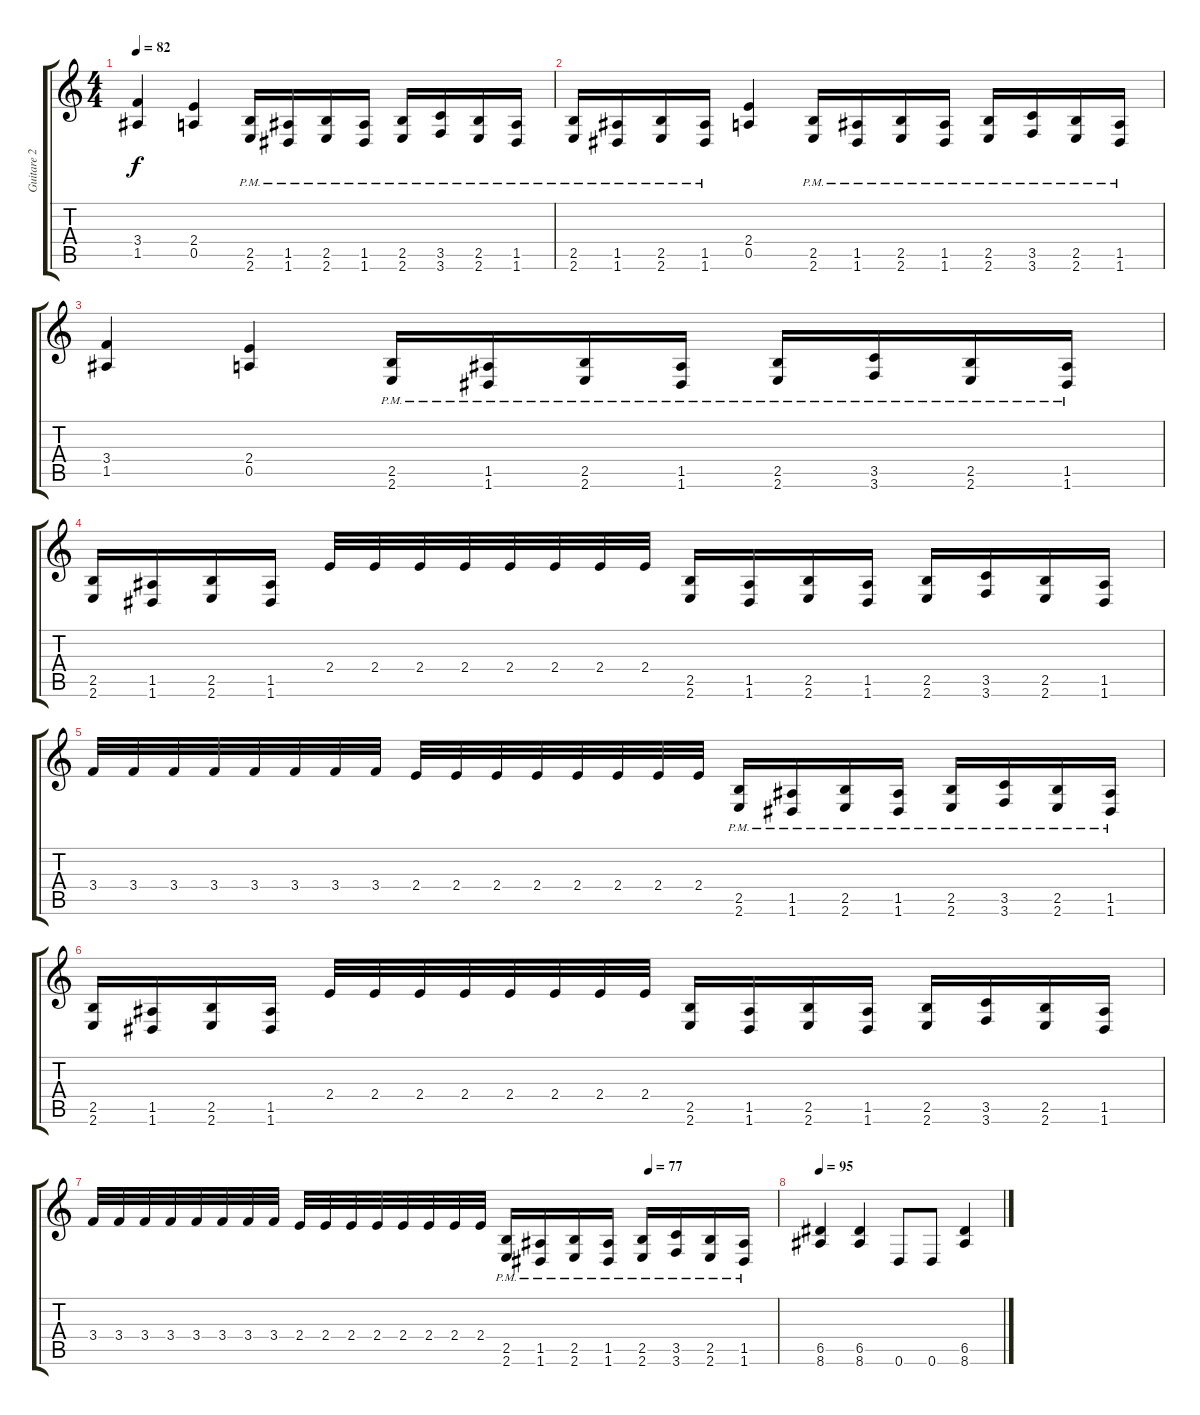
\track ("Guitare 2" "Guitare 2") {instrument distortionguitar}
\staff {score tabs}
\tuning (E4 B3 G3 D3 A2 D2) {hide}
\ts (4 4)
\tempo 82
\clef g2
\ks c
(3.4 1.5).4{dy f} (2.4 0.5).4 (2.5 2.6{pm}).16 (1.5 1.6{pm}).16 (2.5 2.6{pm}).16 (1.5 1.6{pm}).16 (2.5 2.6{pm}).16 (3.5 3.6{pm}).16 (2.5 2.6{pm}).16 (1.5 1.6{pm}).16 |
(2.5 2.6{pm}).16 (1.5 1.6{pm}).16 (2.5 2.6{pm}).16 (1.5 1.6{pm}).16 (2.4 0.5).4 (2.5 2.6{pm}).16 (1.5 1.6{pm}).16 (2.5 2.6{pm}).16 (1.5 1.6{pm}).16 (2.5 2.6{pm}).16 (3.5 3.6{pm}).16 (2.5 2.6{pm}).16 (1.5 1.6{pm}).16 |
(3.4 1.5).4 (2.4 0.5).4 (2.5 2.6{pm}).16 (1.5 1.6{pm}).16 (2.5 2.6{pm}).16 (1.5 1.6{pm}).16 (2.5 2.6{pm}).16 (3.5 3.6{pm}).16 (2.5 2.6{pm}).16 (1.5 1.6{pm}).16 |
(2.5 2.6).16 (1.5 1.6).16 (2.5 2.6).16 (1.5 1.6).16 2.4.32 2.4.32 2.4.32 2.4.32 2.4.32 2.4.32 2.4.32 2.4.32 (2.5 2.6).16 (1.5 1.6).16 (2.5 2.6).16 (1.5 1.6).16 (2.5 2.6).16 (3.5 3.6).16 (2.5 2.6).16 (1.5 1.6).16 |
3.4.32 3.4.32 3.4.32 3.4.32 3.4.32 3.4.32 3.4.32 3.4.32 2.4.32 2.4.32 2.4.32 2.4.32 2.4.32 2.4.32 2.4.32 2.4.32 (2.5 2.6{pm}).16 (1.5 1.6{pm}).16 (2.5 2.6{pm}).16 (1.5 1.6{pm}).16 (2.5 2.6{pm}).16 (3.5 3.6{pm}).16 (2.5 2.6{pm}).16 (1.5 1.6{pm}).16 |
(2.5 2.6).16 (1.5 1.6).16 (2.5 2.6).16 (1.5 1.6).16 2.4.32 2.4.32 2.4.32 2.4.32 2.4.32 2.4.32 2.4.32 2.4.32 (2.5 2.6).16 (1.5 1.6).16 (2.5 2.6).16 (1.5 1.6).16 (2.5 2.6).16 (3.5 3.6).16 (2.5 2.6).16 (1.5 1.6).16 |
\tempo (77 0.8125)
3.4.32 3.4.32 3.4.32 3.4.32 3.4.32 3.4.32 3.4.32 3.4.32 2.4.32 2.4.32 2.4.32 2.4.32 2.4.32 2.4.32 2.4.32 2.4.32 (2.5 2.6{pm}).16 (1.5 1.6{pm}).16 (2.5 2.6{pm}).16 (1.5 1.6{pm}).16 (2.5 2.6{pm}).16 (3.5 3.6{pm}).16 (2.5 2.6{pm}).16 (1.5 1.6{pm}).16 |
\tempo 150
\tempo 95
(6.5 8.6).4 (6.5 8.6).4 0.6.8 0.6.8 (6.5 8.6).4
